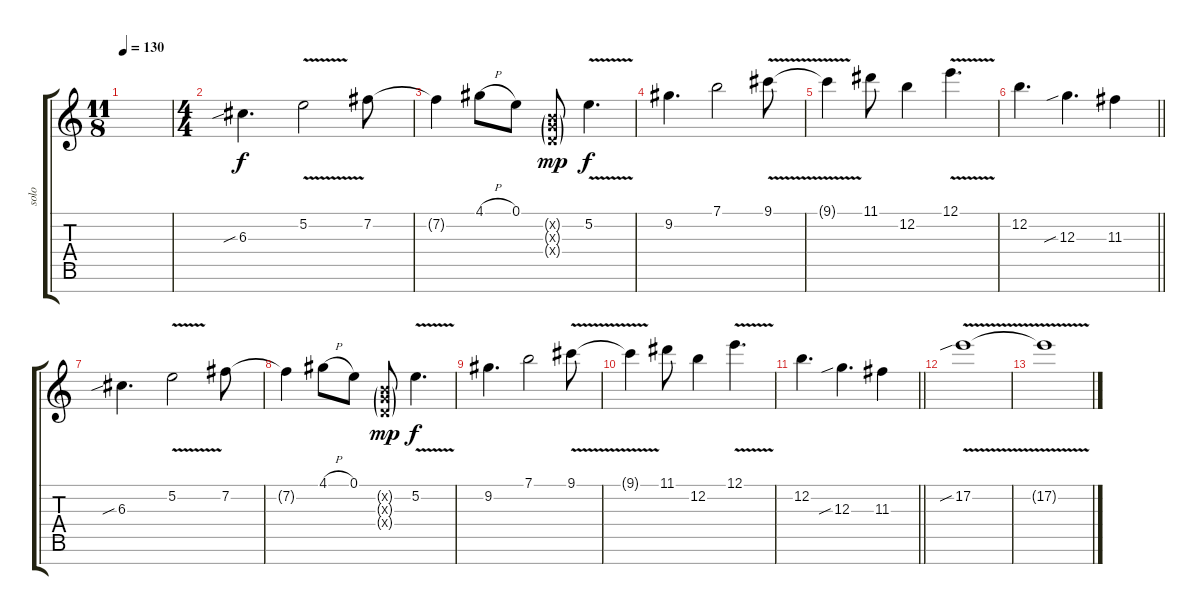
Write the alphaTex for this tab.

\track ("solo" "solo") {instrument distortionguitar}
\staff {score tabs}
\tuning (E4 B3 G3 D3 A2 E2 B1) {hide}
\ts (11 8)
\tempo 130
\clef g2
\ks c
|
\ts (4 4)
6.3{sib}.4{d} 5.2{v}.2 7.2.8 |
7.2{t}.4 4.1{h}.8 0.1.8 (0.2{g x} 0.3{g x} 0.4{g x}).8{dy mp} 5.2{v}.4{d dy f} |
9.2.4{d} 7.1.2 9.1{v}.8 |
9.1{t}.4 11.1.8 12.2.4 12.1{v}.4{d} |
\barLineRight lightlight
12.2.4{d} 12.3{sib}.4{d} 11.3.4 |
6.3{sib}.4{d} 5.2{v}.2 7.2.8 |
7.2{t}.4 4.1{h}.8 0.1.8 (0.2{g x} 0.3{g x} 0.4{g x}).8{dy mp} 5.2{v}.4{d dy f} |
9.2.4{d} 7.1.2 9.1{v}.8 |
9.1{t}.4 11.1.8 12.2.4 12.1{v}.4{d} |
\barLineRight lightlight
12.2.4{d} 12.3{sib}.4{d} 11.3.4 |
17.2{v sib}.1{volume 0} |
17.2{t}.1
